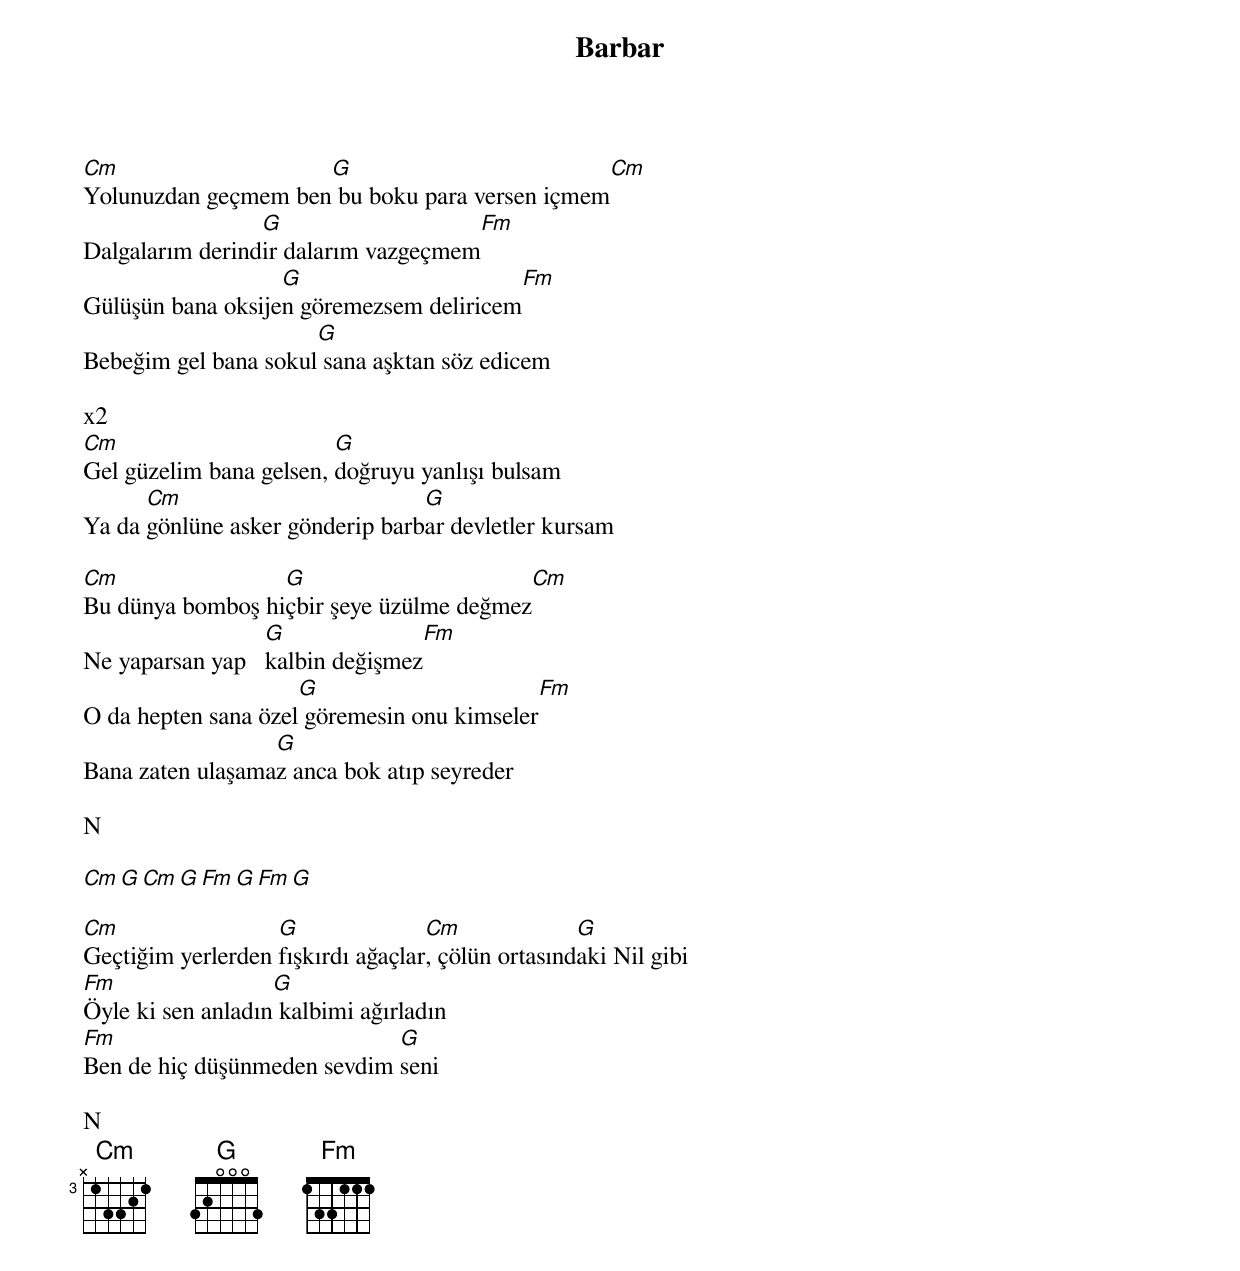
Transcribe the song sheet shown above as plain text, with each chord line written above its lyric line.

{title: Barbar}
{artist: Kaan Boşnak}

Cm                   G                             Cm
Yolunuzdan geçmem ben bu boku para versen içmem
                 G                     Fm
Dalgalarım derindir dalarım vazgeçmem
                   G                      Fm
Gülüşün bana oksijen göremezsem deliricem
                      G
Bebeğim gel bana sokul sana aşktan söz edicem

x2
Cm                       G
Gel güzelim bana gelsen, doğruyu yanlışı bulsam
      Cm                         G
Ya da gönlüne asker gönderip barbar devletler kursam

Cm                G                        Cm
Bu dünya bomboş hiçbir şeye üzülme değmez
                  G               Fm
Ne yaparsan yap   kalbin değişmez
                     G                       Fm
O da hepten sana özel göremesin onu kimseler
                  G
Bana zaten ulaşamaz anca bok atıp seyreder

N

Cm G Cm G Fm G Fm G

Cm                 G               Cm              G
Geçtiğim yerlerden fışkırdı ağaçlar, çölün ortasındaki Nil gibi
Fm                 G
Öyle ki sen anladın kalbimi ağırladın
Fm                           G
Ben de hiç düşünmeden sevdim seni

N
